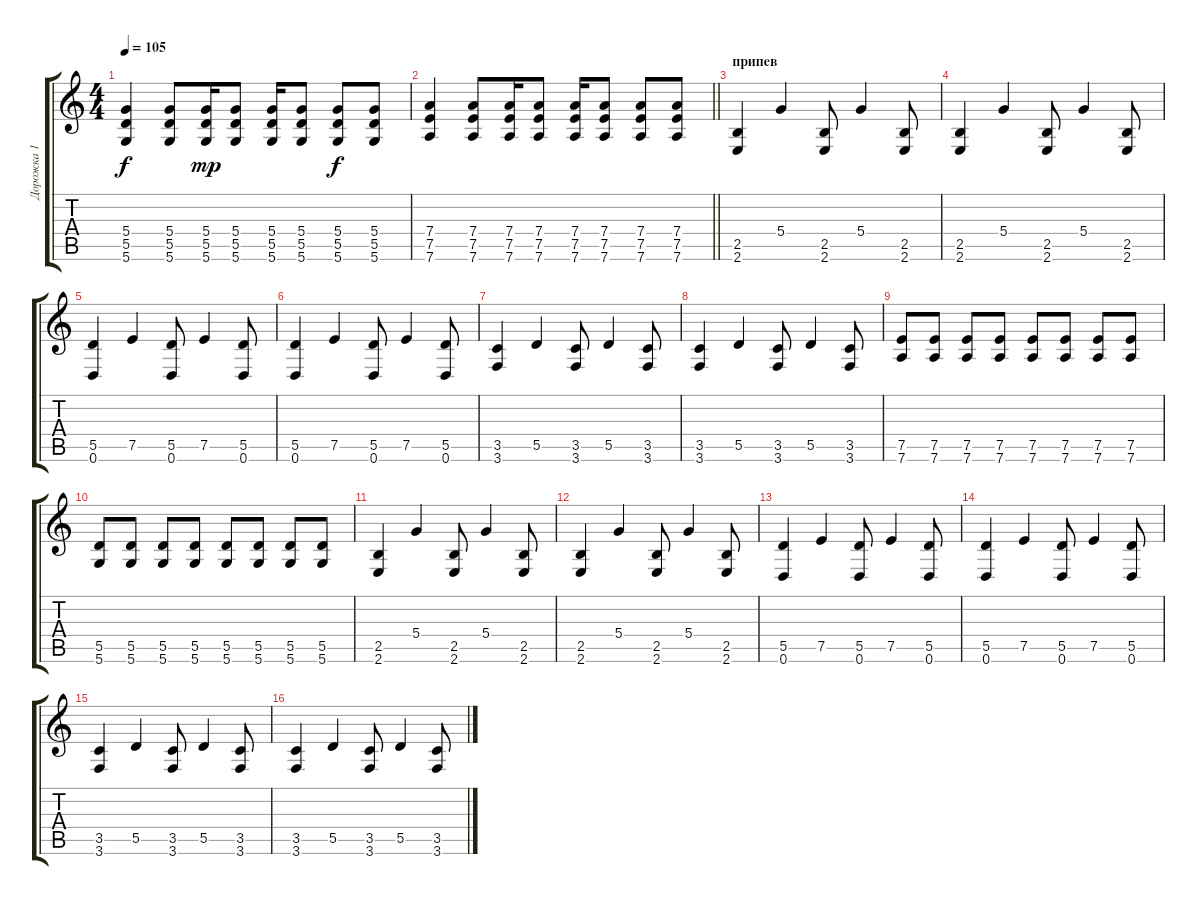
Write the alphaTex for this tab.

\track ("Дорожка 1" "Дорожка 1") {instrument distortionguitar}
\staff {score tabs}
\tuning (E4 B3 G3 D3 A2 D2) {hide}
\ts (4 4)
\tempo 105
\clef g2
\ks c
(5.4 5.5 5.6).4{dy f} (5.4 5.5 5.6).8 (5.4 5.5 5.6).16{dy mp} (5.4 5.5 5.6).8 (5.4 5.5 5.6).16 (5.4 5.5 5.6).8 (5.4 5.5 5.6).8{dy f} (5.4 5.5 5.6).8 |
\barLineRight lightlight
(7.4 7.5 7.6).4 (7.4 7.5 7.6).8 (7.4 7.5 7.6).16 (7.4 7.5 7.6).8 (7.4 7.5 7.6).16 (7.4 7.5 7.6).8 (7.4 7.5 7.6).8 (7.4 7.5 7.6).8 |
\section ("" "припев")
(2.5 2.6).4{instrument distortionguitar} 5.4.4 (2.5 2.6).8 5.4.4 (2.5 2.6).8 |
(2.5 2.6).4 5.4.4 (2.5 2.6).8 5.4.4 (2.5 2.6).8 |
(5.5 0.6).4 7.5.4 (5.5 0.6).8 7.5.4 (5.5 0.6).8 |
(5.5 0.6).4 7.5.4 (5.5 0.6).8 7.5.4 (5.5 0.6).8 |
(3.5 3.6).4 5.5.4 (3.5 3.6).8 5.5.4 (3.5 3.6).8 |
(3.5 3.6).4 5.5.4 (3.5 3.6).8 5.5.4 (3.5 3.6).8 |
(7.5 7.6).8 (7.5 7.6).8 (7.5 7.6).8 (7.5 7.6).8 (7.5 7.6).8 (7.5 7.6).8 (7.5 7.6).8 (7.5 7.6).8 |
(5.5 5.6).8 (5.5 5.6).8 (5.5 5.6).8 (5.5 5.6).8 (5.5 5.6).8 (5.5 5.6).8 (5.5 5.6).8 (5.5 5.6).8 |
(2.5 2.6).4 5.4.4 (2.5 2.6).8 5.4.4 (2.5 2.6).8 |
(2.5 2.6).4 5.4.4 (2.5 2.6).8 5.4.4 (2.5 2.6).8 |
(5.5 0.6).4 7.5.4 (5.5 0.6).8 7.5.4 (5.5 0.6).8 |
(5.5 0.6).4 7.5.4 (5.5 0.6).8 7.5.4 (5.5 0.6).8 |
(3.5 3.6).4 5.5.4 (3.5 3.6).8 5.5.4 (3.5 3.6).8 |
(3.5 3.6).4 5.5.4 (3.5 3.6).8 5.5.4 (3.5 3.6).8
